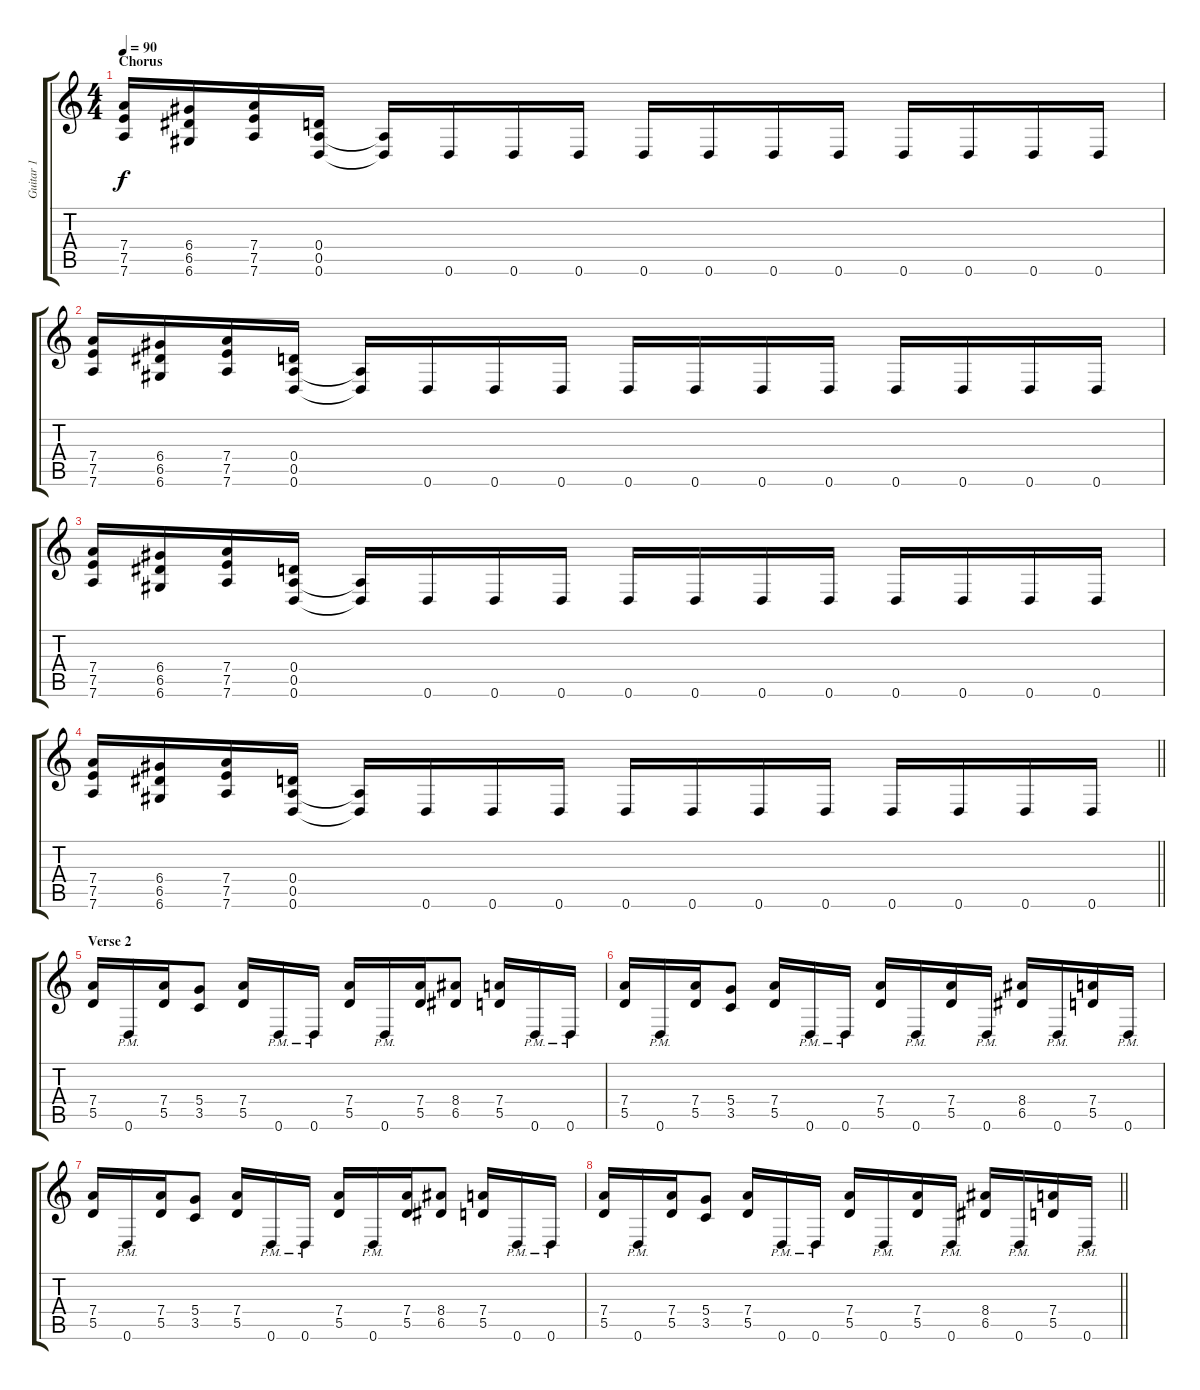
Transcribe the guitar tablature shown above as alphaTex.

\track ("Guitar 1" "Guitar 1") {instrument distortionguitar}
\staff {score tabs}
\tuning (E4 B3 G3 D3 A2 D2) {hide}
\ts (4 4)
\section ("" "Chorus")
\tempo 90
\clef g2
\ks c
(7.4 7.5 7.6).16{dy f} (6.4 6.5 6.6).16 (7.4 7.5 7.6).16 (0.4 0.5 0.6).16 (0.5{t} 0.6{t}).16 0.6.16 0.6.16 0.6.16 0.6.16 0.6.16 0.6.16 0.6.16 0.6.16 0.6.16 0.6.16 0.6.16 |
(7.4 7.5 7.6).16 (6.4 6.5 6.6).16 (7.4 7.5 7.6).16 (0.4 0.5 0.6).16 (0.5{t} 0.6{t}).16 0.6.16 0.6.16 0.6.16 0.6.16 0.6.16 0.6.16 0.6.16 0.6.16 0.6.16 0.6.16 0.6.16 |
(7.4 7.5 7.6).16 (6.4 6.5 6.6).16 (7.4 7.5 7.6).16 (0.4 0.5 0.6).16 (0.5{t} 0.6{t}).16 0.6.16 0.6.16 0.6.16 0.6.16 0.6.16 0.6.16 0.6.16 0.6.16 0.6.16 0.6.16 0.6.16 |
\barLineRight lightlight
(7.4 7.5 7.6).16 (6.4 6.5 6.6).16 (7.4 7.5 7.6).16 (0.4 0.5 0.6).16 (0.5{t} 0.6{t}).16 0.6.16 0.6.16 0.6.16 0.6.16 0.6.16 0.6.16 0.6.16 0.6.16 0.6.16 0.6.16 0.6.16 |
\section ("" "Verse 2")
(7.4 5.5).16 0.6{pm}.16 (7.4 5.5).16 (5.4 3.5).8 (7.4 5.5).16 0.6{pm}.16 0.6{pm}.16 (7.4 5.5).16 0.6{pm}.16 (7.4 5.5).16 (8.4 6.5).8 (7.4 5.5).16 0.6{pm}.16 0.6{pm}.16 |
(7.4 5.5).16 0.6{pm}.16 (7.4 5.5).16 (5.4 3.5).8 (7.4 5.5).16 0.6{pm}.16 0.6{pm}.16 (7.4 5.5).16 0.6{pm}.16 (7.4 5.5).16 0.6{pm}.16 (8.4 6.5).16 0.6{pm}.16 (7.4 5.5).16 0.6{pm}.16 |
(7.4 5.5).16 0.6{pm}.16 (7.4 5.5).16 (5.4 3.5).8 (7.4 5.5).16 0.6{pm}.16 0.6{pm}.16 (7.4 5.5).16 0.6{pm}.16 (7.4 5.5).16 (8.4 6.5).8 (7.4 5.5).16 0.6{pm}.16 0.6{pm}.16 |
\barLineRight lightlight
(7.4 5.5).16 0.6{pm}.16 (7.4 5.5).16 (5.4 3.5).8 (7.4 5.5).16 0.6{pm}.16 0.6{pm}.16 (7.4 5.5).16 0.6{pm}.16 (7.4 5.5).16 0.6{pm}.16 (8.4 6.5).16 0.6{pm}.16 (7.4 5.5).16 0.6{pm}.16
